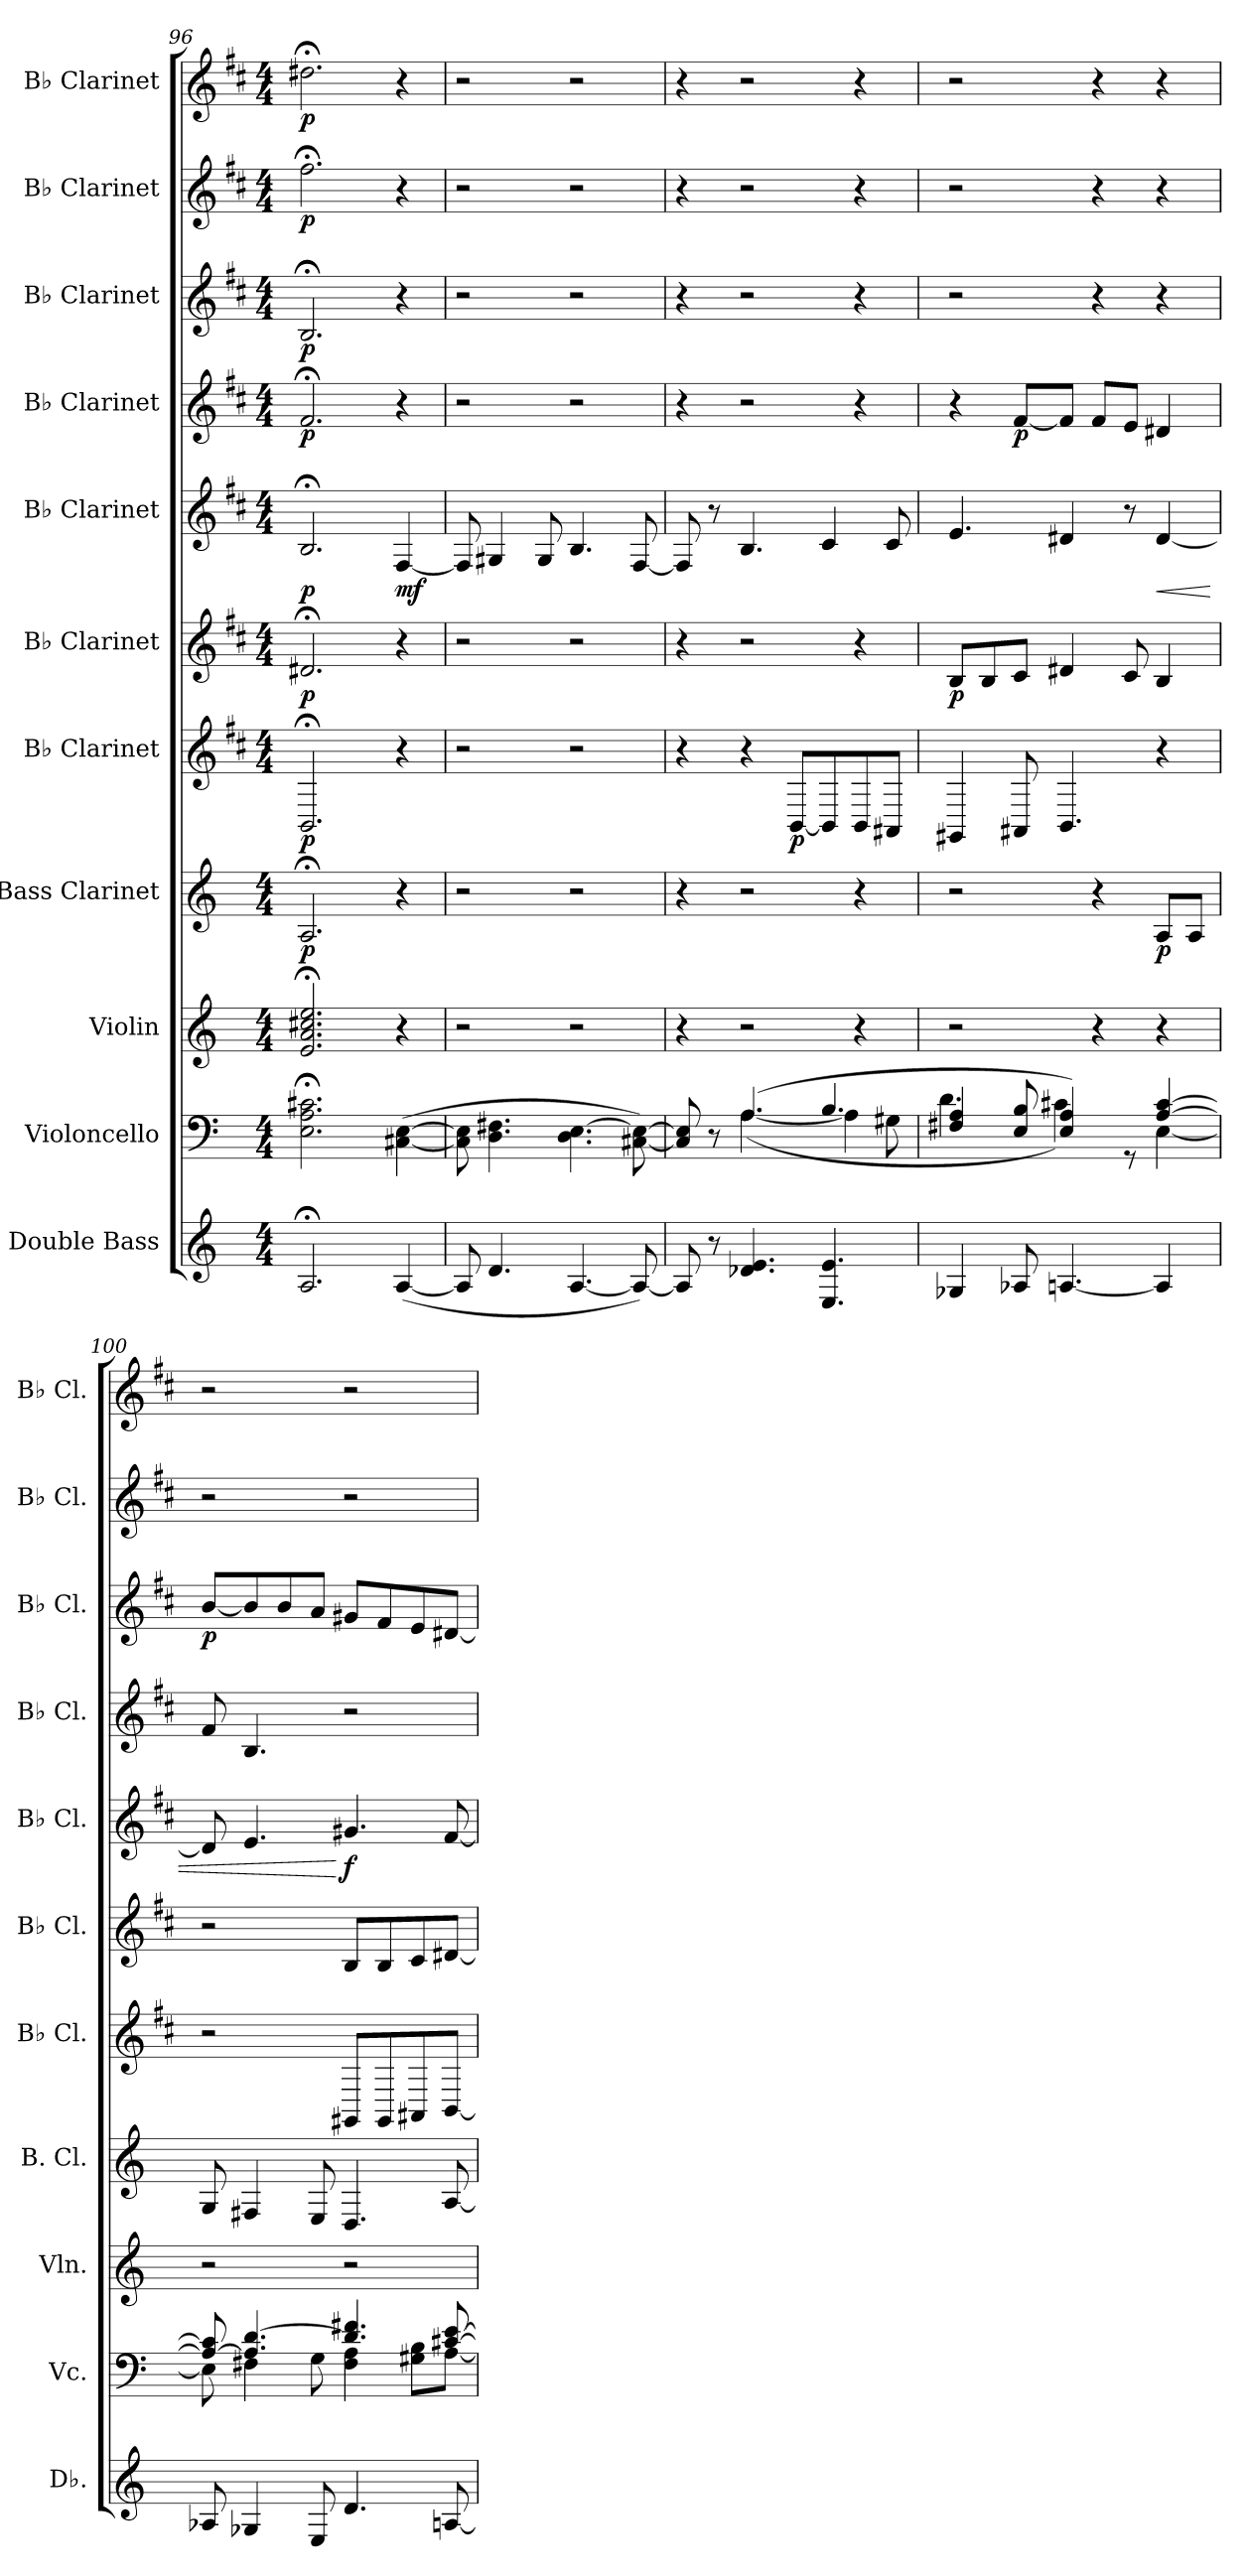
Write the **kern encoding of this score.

**kern	**kern	**kern	**kern	**dynam	**kern	**dynam	**kern	**dynam	**kern	**dynam	**kern	**dynam	**kern	**dynam	**kern	**dynam	**kern	**dynam
*part11	*part10	*part9	*part8	*part8	*part7	*part7	*part6	*part6	*part5	*part5	*part4	*part4	*part3	*part3	*part2	*part2	*part1	*part1
*staff11	*staff10	*staff9	*staff8	*staff8	*staff7	*staff7	*staff6	*staff6	*staff5	*staff5	*staff4	*staff4	*staff3	*staff3	*staff2	*staff2	*staff1	*staff1
*I"Double Bass	*I"Violoncello	*I"Violin	*I"Bass Clarinet	*	*I"B♭ Clarinet	*	*I"B♭ Clarinet	*	*I"B♭ Clarinet	*	*I"B♭ Clarinet	*	*I"B♭ Clarinet	*	*I"B♭ Clarinet	*	*I"B♭ Clarinet	*
*I'Db.	*I'Vc.	*I'Vln.	*I'B. Cl.	*	*I'B♭ Cl.	*	*I'B♭ Cl.	*	*I'B♭ Cl.	*	*I'B♭ Cl.	*	*I'B♭ Cl.	*	*I'B♭ Cl.	*	*I'B♭ Cl.	*
*clefG2	*clefF4	*clefG2	*clefG2	*	*clefG2	*	*clefG2	*	*clefG2	*	*clefG2	*	*clefG2	*	*clefG2	*	*clefG2	*
*ITrd7c12	*	*	*ITrd8c14	*	*ITrd1c2	*	*ITrd1c2	*	*ITrd1c2	*	*ITrd1c2	*	*ITrd1c2	*	*ITrd1c2	*	*ITrd1c2	*
*k[]	*k[]	*k[]	*k[]	*	*k[]	*	*k[]	*	*k[]	*	*k[]	*	*k[]	*	*k[]	*	*k[]	*
*M4/4	*M4/4	*M4/4	*M4/4	*	*M4/4	*	*M4/4	*	*M4/4	*	*M4/4	*	*M4/4	*	*M4/4	*	*M4/4	*
=96	=96	=96	=96	=96	=96	=96	=96	=96	=96	=96	=96	=96	=96	=96	=96	=96	=96	=96
!	!	!	!	!LO:DY:b	!	!LO:DY:b	!	!LO:DY:b	!	!LO:DY:b	!	!LO:DY:b	!	!LO:DY:b	!	!LO:DY:b	!	!LO:DY:b
2.AA;</	2.E\;< 2.A\;< 2.c#X\;<	2.e/;< 2.a/;< 2.cc#X/;< 2.ee/;<	2.AA;</	p	2.AA;</	p	2.c#X;</	p	2.A;</	p	2.e;</	p	2.A;</	p	2.ee;<\	p	2.cc#X;<\	p
!	!	!	!	!	!	!	!	!	!	!LO:DY:b	!	!	!	!	!	!	!	!
([4AA/	([4C#X\ [4E\	4r	4r	.	4r	.	4r	.	[4E/	mf	4r	.	4r	.	4r	.	4r	.
!!LO:PB:g=z
=97	=97	=97	=97	=97	=97	=97	=97	=97	=97	=97	=97	=97	=97	=97	=97	=97	=97	=97
8AA/]	8C#\] 8E\]	2r	2r	.	2r	.	2r	.	8E/]	.	2r	.	2r	.	2r	.	2r	.
4.D/	4.D\ 4.F#X\	.	.	.	.	.	.	.	4F#X/	.	.	.	.	.	.	.	.	.
.	.	.	.	.	.	.	.	.	8F#/	.	.	.	.	.	.	.	.	.
[4.AA/	4.D\ [4.E\	2r	2r	.	2r	.	2r	.	4.A/	.	2r	.	2r	.	2r	.	2r	.
8AA/_)	[8C#X\ 8E\_)	.	.	.	.	.	.	.	[8E/	.	.	.	.	.	.	.	.	.
=98	=98	=98	=98	=98	=98	=98	=98	=98	=98	=98	=98	=98	=98	=98	=98	=98	=98	=98
*	*^	*	*	*	*	*	*	*	*	*	*	*	*	*	*	*	*	*
8AA/]	8C#/] 8E/]	4ryy	4r	4r	.	4r	.	4r	.	8E/]	.	4r	.	4r	.	4r	.	4r	.
8r	8r	.	.	.	.	.	.	.	.	8r	.	.	.	.	.	.	.	.	.
4.D-X/ 4.E/	(4.A/	([4.A\	2r	2r	.	4r	.	2r	.	4.A/	.	2r	.	2r	.	2r	.	2r	.
!	!	!	!	!	!	!	!LO:DY:b	!	!	!	!	!	!	!	!	!	!	!	!
.	.	.	.	.	.	[8AA/L	p	.	.	.	.	.	.	.	.	.	.	.	.
4.EE/ 4.E/	4.B/	4A\]	.	.	.	8AA/]	.	.	.	4B/	.	.	.	.	.	.	.	.	.
.	.	.	4r	4r	.	8AA/	.	4r	.	.	.	4r	.	4r	.	4r	.	4r	.
.	.	8G#X\	.	.	.	8GG#X/J	.	.	.	8B/	.	.	.	.	.	.	.	.	.
=99	=99	=99	=99	=99	=99	=99	=99	=99	=99	=99	=99	=99	=99	=99	=99	=99	=99	=99	=99
!	!	!	!	!	!	!	!	!	!LO:DY:b	!	!	!	!	!	!	!	!	!	!
4GG-X/	4F#X/ 4A/	4.d\	2r	2r	.	4FF#X/	.	8A/L	p	4.d/	.	4r	.	2r	.	2r	.	2r	.
.	.	.	.	.	.	.	.	8A/	.	.	.	.	.	.	.	.	.	.	.
!	!	!	!	!	!	!	!	!	!	!	!	!	!LO:DY:b	!	!	!	!	!	!
8AA-X/	8E/ 8B/	.	.	.	.	8GG#X/	.	8B/J	.	.	.	[8e/L	p	.	.	.	.	.	.
[4.AAn/	4E/ 4A/)	4c#X\)	.	.	.	4.AA/	.	4c#X/	.	4c#X/	.	8e/J]	.	.	.	.	.	.	.
.	.	.	4r	4r	.	.	.	.	.	.	.	8e/L	.	4r	.	4r	.	4r	.
.	8rGG	8rAyy	.	.	.	.	.	8B/	.	8r	.	8d/J	.	.	.	.	.	.	.
!	!	!	!	!	!LO:DY:b	!	!	!	!	!	!LO:HP:b	!	!	!	!	!	!	!	!
4AA/]	[4A/ [4c#/	[4E\	4r	8AA/L	p	4r	.	4A/	.	[4c#/	<	4c#X/	.	4r	.	4r	.	4r	.
.	.	.	.	8AA/J	.	.	.	.	.	.	.	.	.	.	.	.	.	.	.
!!LO:PB:g=z
=100	=100	=100	=100	=100	=100	=100	=100	=100	=100	=100	=100	=100	=100	=100	=100	=100	=100	=100	=100
!	!	!	!	!	!	!	!	!	!	!	!	!	!	!	!LO:DY:b	!	!	!	!
8AA-X/	8A/_ 8c#/]	8E\]	2r	8GG/	.	2r	.	2r	.	8c#/]	.	8e/	.	[8a/L	p	2r	.	2r	.
4GG-X/	4.A/] [4.d/	4F#X\	.	4FF#X/	.	.	.	.	.	4.d/	.	4.A/	.	8a/]	.	.	.	.	.
.	.	.	.	.	.	.	.	.	.	.	.	.	.	8a/	.	.	.	.	.
8EE/	.	8G\	.	8EE/	.	.	.	.	.	.	.	.	.	8g/J	.	.	.	.	.
!	!	!	!	!	!	!	!	!	!	!	!LO:DY:n=1:b	!	!	!	!	!	!	!	!
4.D/	4.d/] 4.f#X/	4F#\ 4A\	2r	4.DD/	.	8FF#X/L	.	8A/L	.	4.f#X/	[ f	2r	.	8f#X/L	.	2r	.	2r	.
.	.	.	.	.	.	8FF#/	.	8A/	.	.	.	.	.	8e/	.	.	.	.	.
.	.	8G#X\ 8B\L	.	.	.	8GG#X/	.	8B/	.	.	.	.	.	8d/	.	.	.	.	.
[8AAn/	[8c#X/ [8e/	[8A\J	.	[8AA/	.	[8AA/J	.	[8c#X/J	.	[8e/	.	.	.	[8c#X/J	.	.	.	.	.
*	*v	*v	*	*	*	*	*	*	*	*	*	*	*	*	*	*	*	*	*
=	=	=	=	=	=	=	=	=	=	=	=	=	=	=	=	=	=	=
*-	*-	*-	*-	*-	*-	*-	*-	*-	*-	*-	*-	*-	*-	*-	*-	*-	*-	*-
